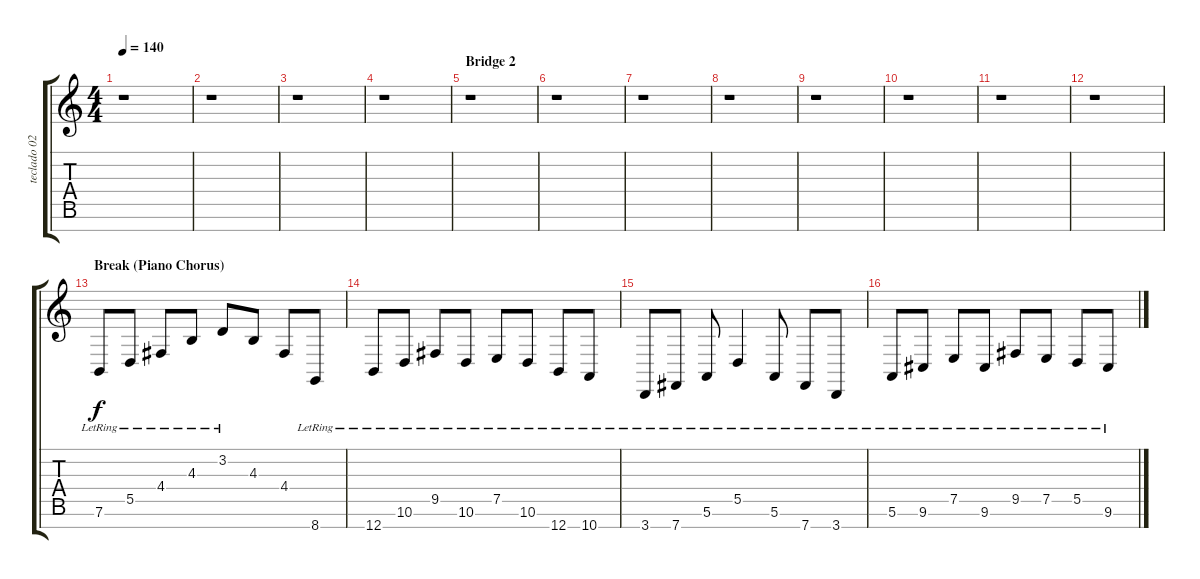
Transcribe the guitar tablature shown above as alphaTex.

\track ("teclado 02 (piano)" "teclado 02") {instrument acousticgrandpiano}
\staff {score tabs}
\tuning (E4 B3 G3 D3 A2 E2 B1) {hide}
\ts (4 4)
\tempo 140
\clef g2
\ks c
r.1{dy f} |
r.1 |
r.1 |
r.1 |
\section ("" "Bridge 2")
r.1 |
r.1 |
r.1 |
r.1 |
r.1 |
r.1 |
r.1 |
r.1 |
\section ("" "Break (Piano Chorus)")
7.6{lr}.8 5.5{lr}.8 4.4{lr}.8 4.3{lr}.8 3.2{lr}.8 4.3.8 4.4.8 8.7{lr}.8 |
12.7{lr}.8 10.6{lr}.8 9.5{lr}.8 10.6{lr}.8 7.5{lr}.8 10.6{lr}.8 12.7{lr}.8 10.7{lr}.8 |
3.7{lr}.8 7.7{lr}.8 5.6{lr}.8 5.5{lr}.4 5.6{lr}.8 7.7{lr}.8 3.7{lr}.8 |
5.6{lr}.8 9.6{lr}.8 7.5{lr}.8 9.6{lr}.8 9.5{lr}.8 7.5{lr}.8 5.5{lr}.8 9.6{lr}.8
